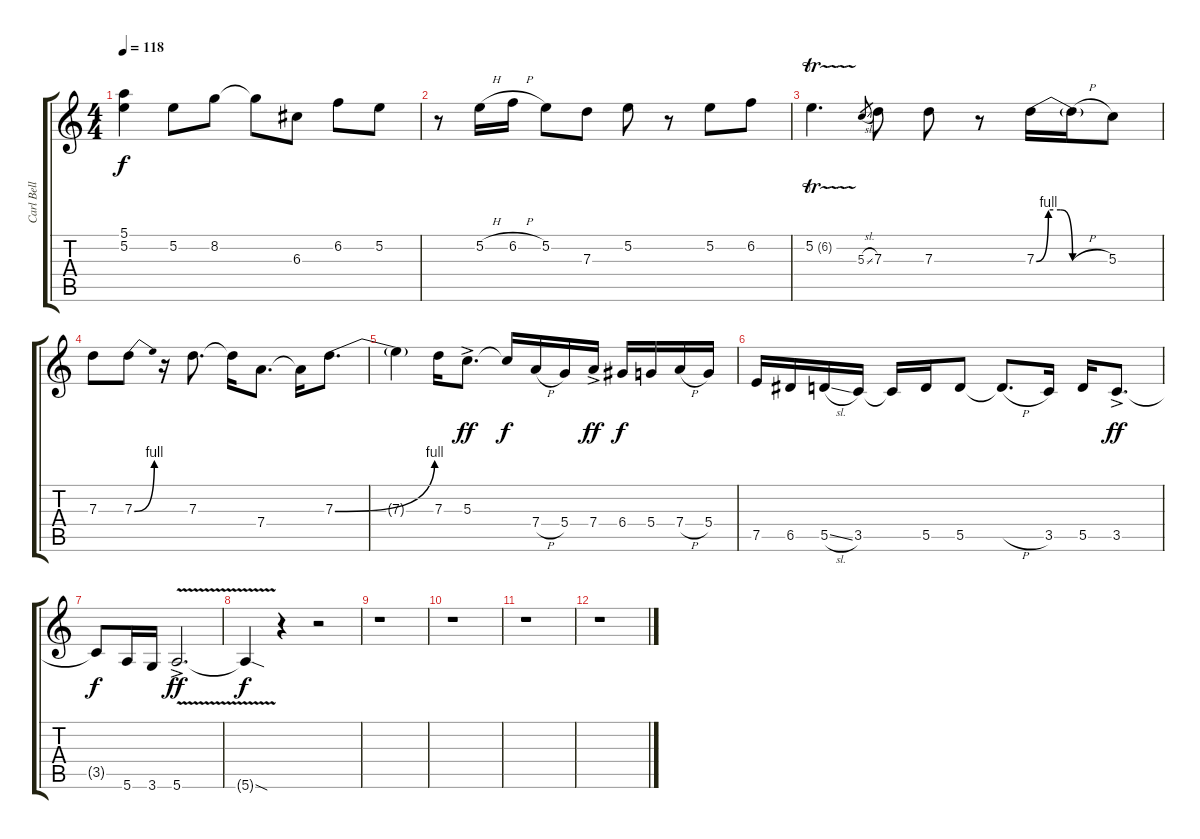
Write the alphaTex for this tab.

\track ("Carl Bell (Lead Guitar)" "Carl Bell ") {instrument distortionguitar}
\staff {score tabs}
\tuning (E4 B3 G3 D3 A2 E2) {hide}
\ts (4 4)
\tempo 118
\clef g2
\ks c
(5.1 5.2).4{dy f volume 13} 5.2.8 8.2.8 8.2{t}.8 6.3.8 6.2.8 5.2.8 |
r.8 5.2{h}.16 6.2{h}.16 5.2.8 7.3.8 5.2.8 r.8 5.2.8 6.2.8 |
5.2{tr (6 16)}.4{d} 5.3{sl}.8{gr} 7.3.8 7.3.8 r.8 7.3{be (custom 0 0 10 4 20 4 30 0 60 0)}.16 7.3{h t}.16 5.3.8 |
7.3.8 7.3{be (bend 0 0 60 4)}.8 r.16 7.3.8{d} 7.3{t}.16 7.4.8{d} 7.4{t}.16 7.3{be (bend 0 0 60 4)}.8{d} |
7.3{t}.4 7.3.16 5.3{ac}.8{d dy ff} 5.3{t}.16{dy f} 7.4{h}.16 5.4.16 7.4{ac}.16{dy ff} 6.4.16{dy f} 5.4.16 7.4{h}.16 5.4.16 |
7.5.16{volume 13} 6.5.16 5.5{sl}.16 3.5.16 3.5{t}.16 5.5.16 5.5.8 5.5{h t}.8{d} 3.5.16 5.5.16 3.5{ac}.8{d dy ff} |
3.5{t}.8{dy f} 5.6.16 3.6.16 5.6{v ac}.2{d dy ff} |
5.6{sod t}.4{dy f} r.4 r.2 |
r.1 |
r.1 |
r.1 |
r.1
